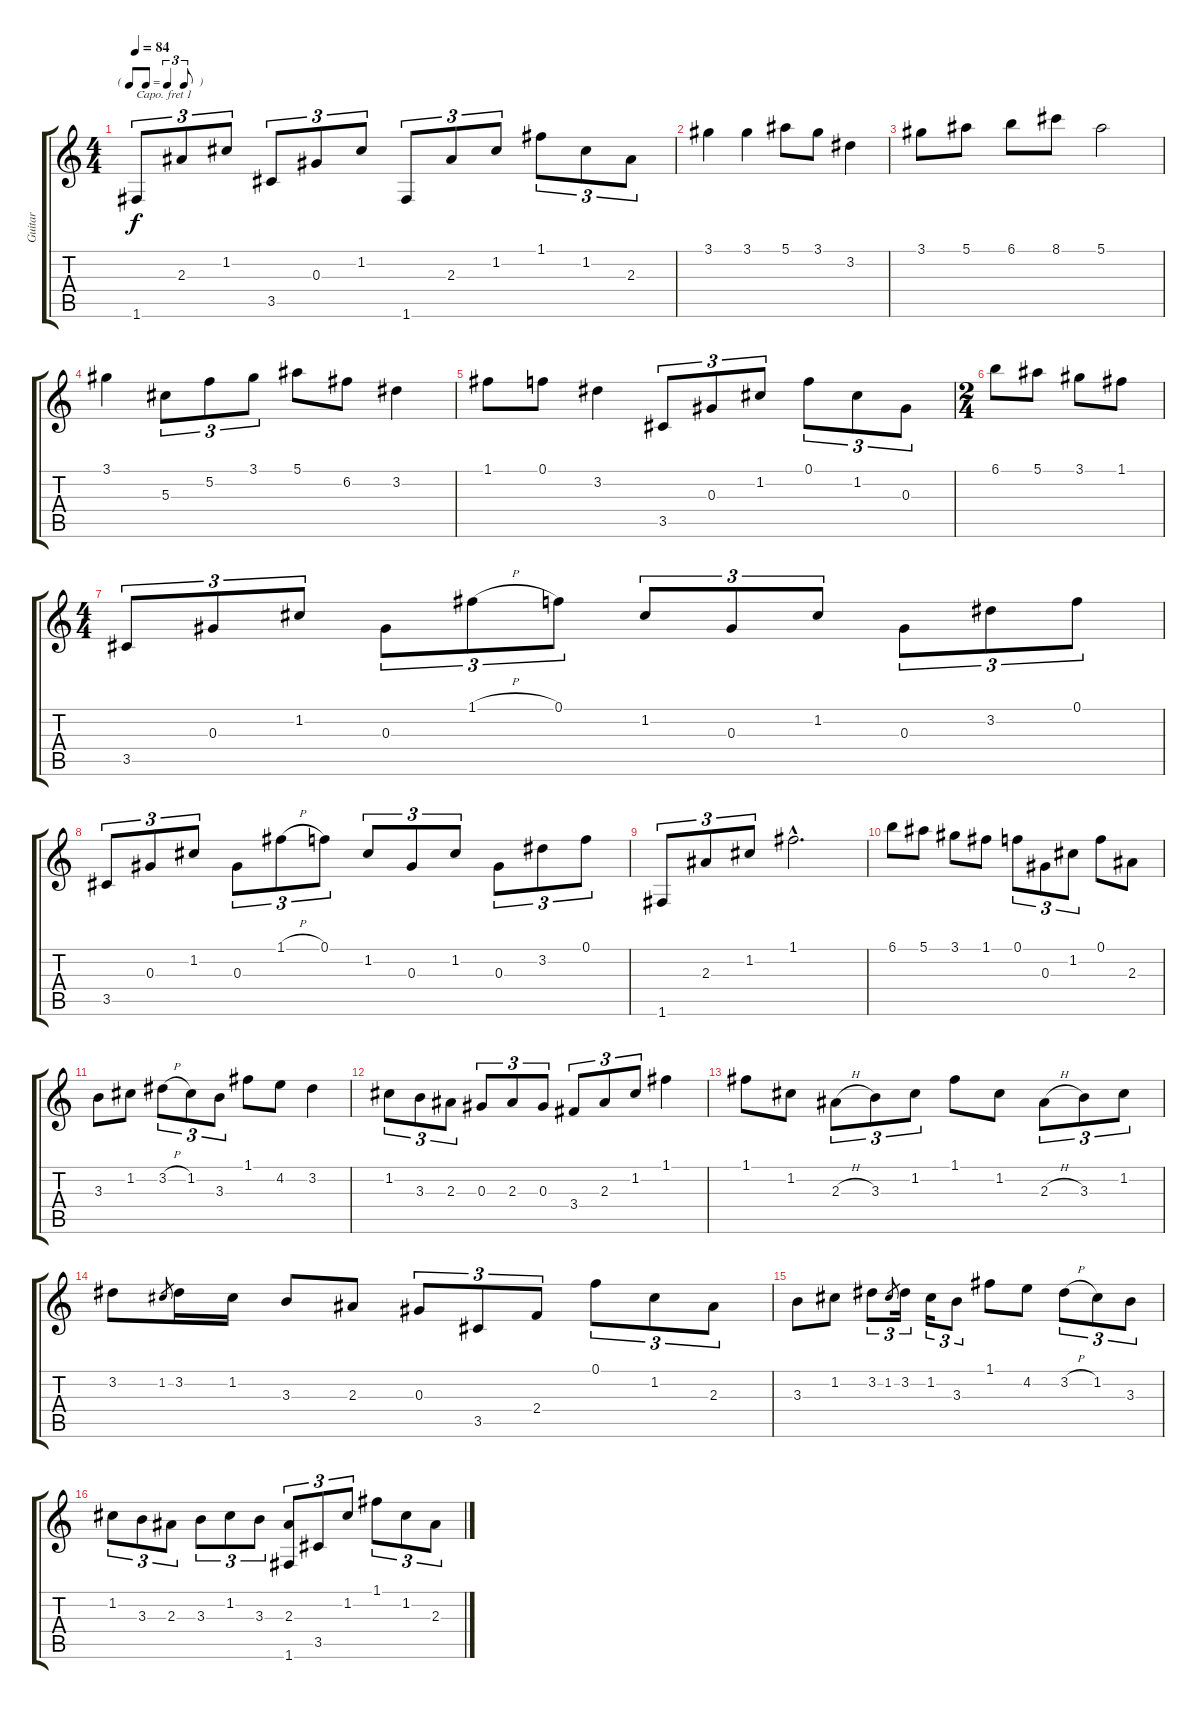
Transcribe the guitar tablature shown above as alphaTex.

\track ("Guitar" "Guitar") {instrument acousticguitarsteel}
\staff {score tabs}
\capo 1
\tuning (E4 B3 G3 D3 A2 E2) {hide}
\ts (4 4)
\tf triplet8th
\tempo 84
\clef g2
\ks c
1.6.8{tu (3 2) dy f} 2.3.8{tu (3 2)} 1.2.8{tu (3 2)} 3.5.8{tu (3 2)} 0.3.8{tu (3 2)} 1.2.8{tu (3 2)} 1.6.8{tu (3 2)} 2.3.8{tu (3 2)} 1.2.8{tu (3 2)} 1.1.8{tu (3 2)} 1.2.8{tu (3 2)} 2.3.8{tu (3 2)} |
3.1.4 3.1.4 5.1.8 3.1.8 3.2.4 |
3.1.8 5.1.8 6.1.8 8.1.8 5.1.2 |
3.1.4 5.3.8{tu (3 2)} 5.2.8{tu (3 2)} 3.1.8{tu (3 2)} 5.1.8 6.2.8 3.2.4 |
1.1.8 0.1.8 3.2.4 3.5.8{tu (3 2)} 0.3.8{tu (3 2)} 1.2.8{tu (3 2)} 0.1.8{tu (3 2)} 1.2.8{tu (3 2)} 0.3.8{tu (3 2)} |
\ts (2 4)
6.1.8 5.1.8 3.1.8 1.1.8 |
\ts (4 4)
3.5.8{tu (3 2)} 0.3.8{tu (3 2)} 1.2.8{tu (3 2)} 0.3.8{tu (3 2)} 1.1{h}.8{tu (3 2)} 0.1.8{tu (3 2)} 1.2.8{tu (3 2)} 0.3.8{tu (3 2)} 1.2.8{tu (3 2)} 0.3.8{tu (3 2)} 3.2.8{tu (3 2)} 0.1.8{tu (3 2)} |
3.5.8{tu (3 2)} 0.3.8{tu (3 2)} 1.2.8{tu (3 2)} 0.3.8{tu (3 2)} 1.1{h}.8{tu (3 2)} 0.1.8{tu (3 2)} 1.2.8{tu (3 2)} 0.3.8{tu (3 2)} 1.2.8{tu (3 2)} 0.3.8{tu (3 2)} 3.2.8{tu (3 2)} 0.1.8{tu (3 2)} |
1.6.8{tu (3 2)} 2.3.8{tu (3 2)} 1.2.8{tu (3 2)} 1.1{hac}.2{d} |
6.1.8 5.1.8 3.1.8 1.1.8 0.1.8{tu (3 2)} 0.3.8{tu (3 2)} 1.2.8{tu (3 2)} 0.1.8 2.3.8 |
3.3.8 1.2.8 3.2{h}.8{tu (3 2)} 1.2.8{tu (3 2)} 3.3.8{tu (3 2)} 1.1.8 4.2.8 3.2.4 |
1.2.8{tu (3 2)} 3.3.8{tu (3 2)} 2.3.8{tu (3 2)} 0.3.8{tu (3 2)} 2.3.8{tu (3 2)} 0.3.8{tu (3 2)} 3.4.8{tu (3 2)} 2.3.8{tu (3 2)} 1.2.8{tu (3 2)} 1.1.4 |
1.1.8 1.2.8 2.3{h}.8{tu (3 2)} 3.3.8{tu (3 2)} 1.2.8{tu (3 2)} 1.1.8 1.2.8 2.3{h}.8{tu (3 2)} 3.3.8{tu (3 2)} 1.2.8{tu (3 2)} |
3.2.8 1.2.8{gr} 3.2.16 1.2.16 3.3.8 2.3.8 0.3.8{tu (3 2)} 3.5.8{tu (3 2)} 2.4.8{tu (3 2)} 0.1.8{tu (3 2)} 1.2.8{tu (3 2)} 2.3.8{tu (3 2)} |
3.3.8 1.2.8 3.2.8{tu (3 2)} 1.2.8{gr} 3.2.16{tu (3 2)} 1.2.16{tu (3 2)} 3.3.8{tu (3 2)} 1.1.8 4.2.8 3.2{h}.8{tu (3 2)} 1.2.8{tu (3 2)} 3.3.8{tu (3 2)} |
1.2.8{tu (3 2)} 3.3.8{tu (3 2)} 2.3.8{tu (3 2)} 3.3.8{tu (3 2)} 1.2.8{tu (3 2)} 3.3.8{tu (3 2)} (2.3 1.6).8{tu (3 2)} 3.5.8{tu (3 2)} 1.2.8{tu (3 2)} 1.1.8{tu (3 2)} 1.2.8{tu (3 2)} 2.3.8{tu (3 2)}
